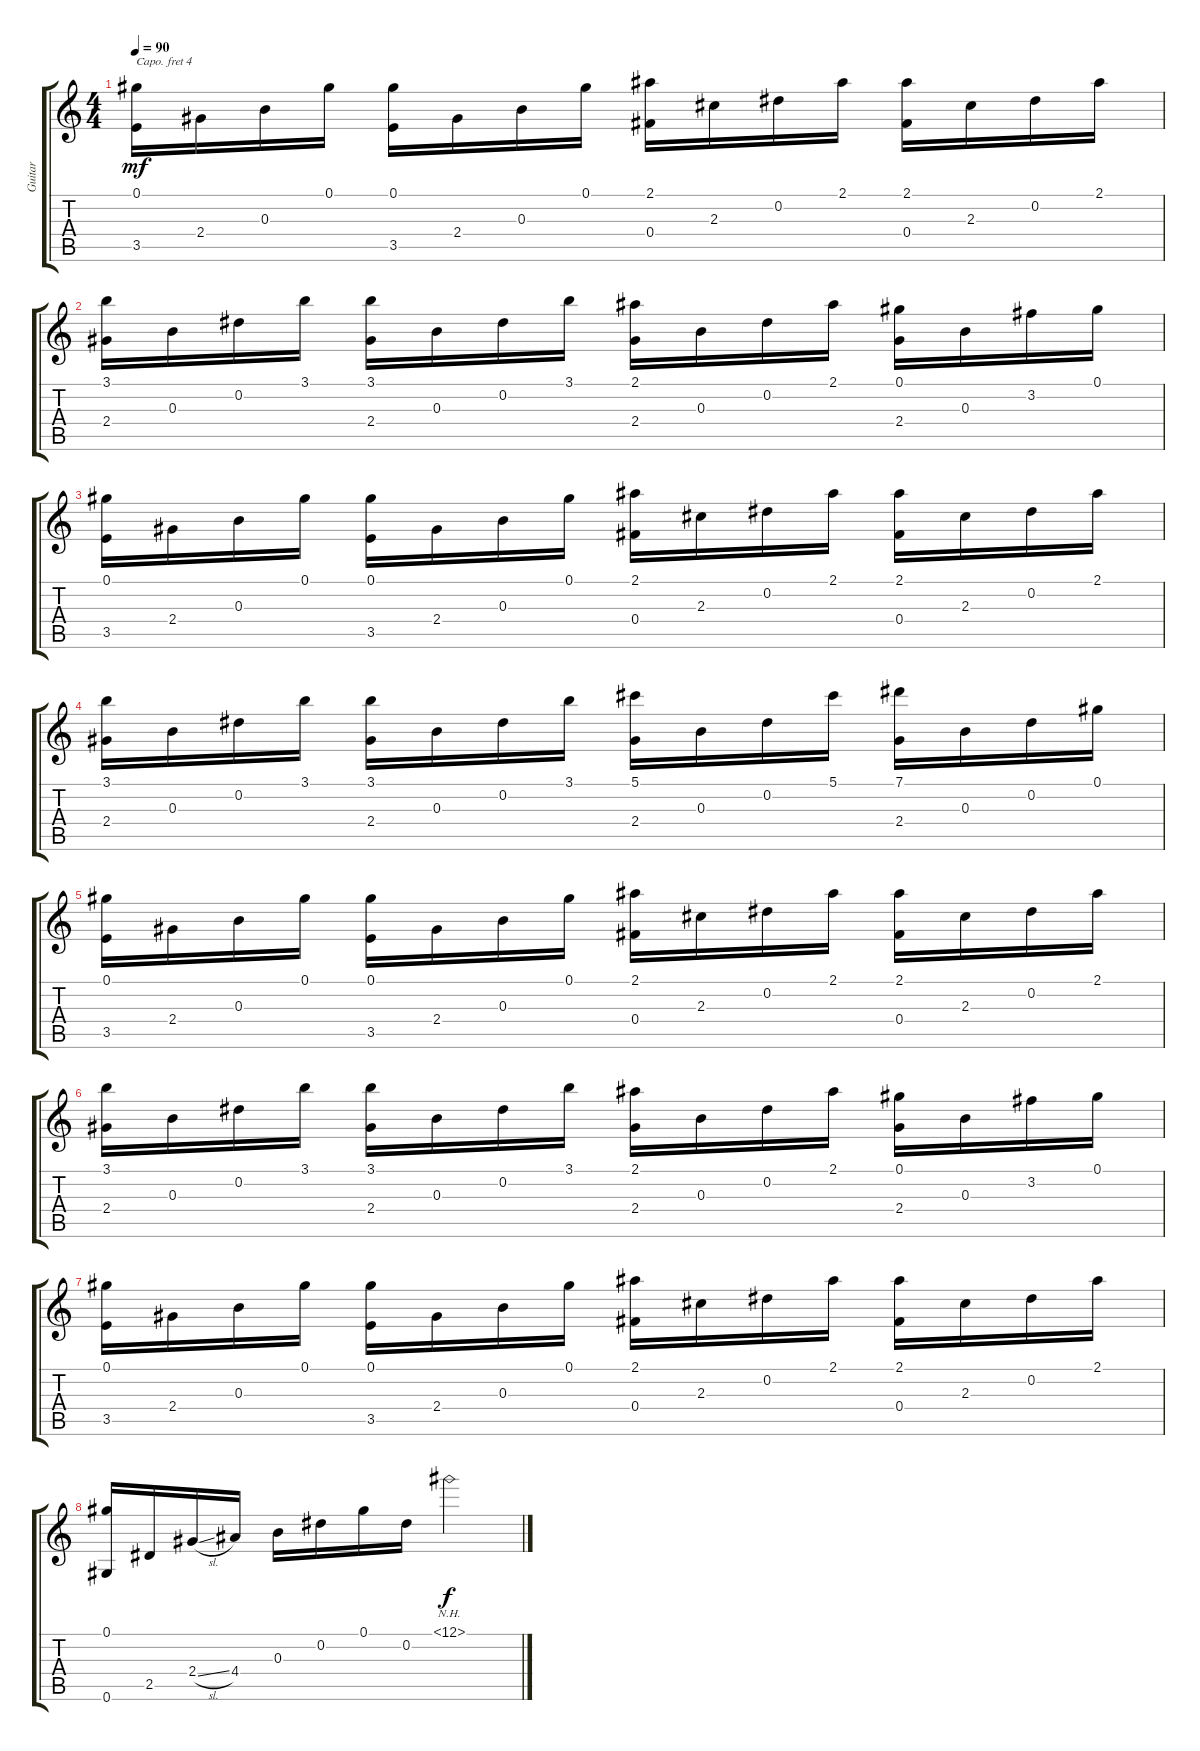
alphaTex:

\track ("Guitar" "Guitar") {instrument acousticguitarsteel}
\staff {score tabs}
\capo 4
\tuning (E4 B3 G3 D3 A2 E2) {hide}
\ts (4 4)
\tempo 90
\clef g2
\ks c
(0.1 3.5).16{dy mf} 2.4.16 0.3.16 0.1.16 (0.1 3.5).16 2.4.16 0.3.16 0.1.16 (2.1 0.4).16 2.3.16 0.2.16 2.1.16 (2.1 0.4).16 2.3.16 0.2.16 2.1.16 |
(3.1 2.4).16 0.3.16 0.2.16 3.1.16 (3.1 2.4).16 0.3.16 0.2.16 3.1.16 (2.1 2.4).16 0.3.16 0.2.16 2.1.16 (0.1 2.4).16 0.3.16 3.2.16 0.1.16 |
(0.1 3.5).16 2.4.16 0.3.16 0.1.16 (0.1 3.5).16 2.4.16 0.3.16 0.1.16 (2.1 0.4).16 2.3.16 0.2.16 2.1.16 (2.1 0.4).16 2.3.16 0.2.16 2.1.16 |
(3.1 2.4).16 0.3.16 0.2.16 3.1.16 (3.1 2.4).16 0.3.16 0.2.16 3.1.16 (5.1 2.4).16 0.3.16 0.2.16 5.1.16 (7.1 2.4).16 0.3.16 0.2.16 0.1.16 |
(0.1 3.5).16 2.4.16 0.3.16 0.1.16 (0.1 3.5).16 2.4.16 0.3.16 0.1.16 (2.1 0.4).16 2.3.16 0.2.16 2.1.16 (2.1 0.4).16 2.3.16 0.2.16 2.1.16 |
(3.1 2.4).16 0.3.16 0.2.16 3.1.16 (3.1 2.4).16 0.3.16 0.2.16 3.1.16 (2.1 2.4).16 0.3.16 0.2.16 2.1.16 (0.1 2.4).16 0.3.16 3.2.16 0.1.16 |
(0.1 3.5).16 2.4.16 0.3.16 0.1.16 (0.1 3.5).16 2.4.16 0.3.16 0.1.16 (2.1 0.4).16 2.3.16 0.2.16 2.1.16 (2.1 0.4).16 2.3.16 0.2.16 2.1.16 |
(0.1 0.6).16 2.5.16 2.4{sl}.16 4.4.16 0.3.16 0.2.16 0.1.16 0.2.16 12.1{nh}.2{dy f}
